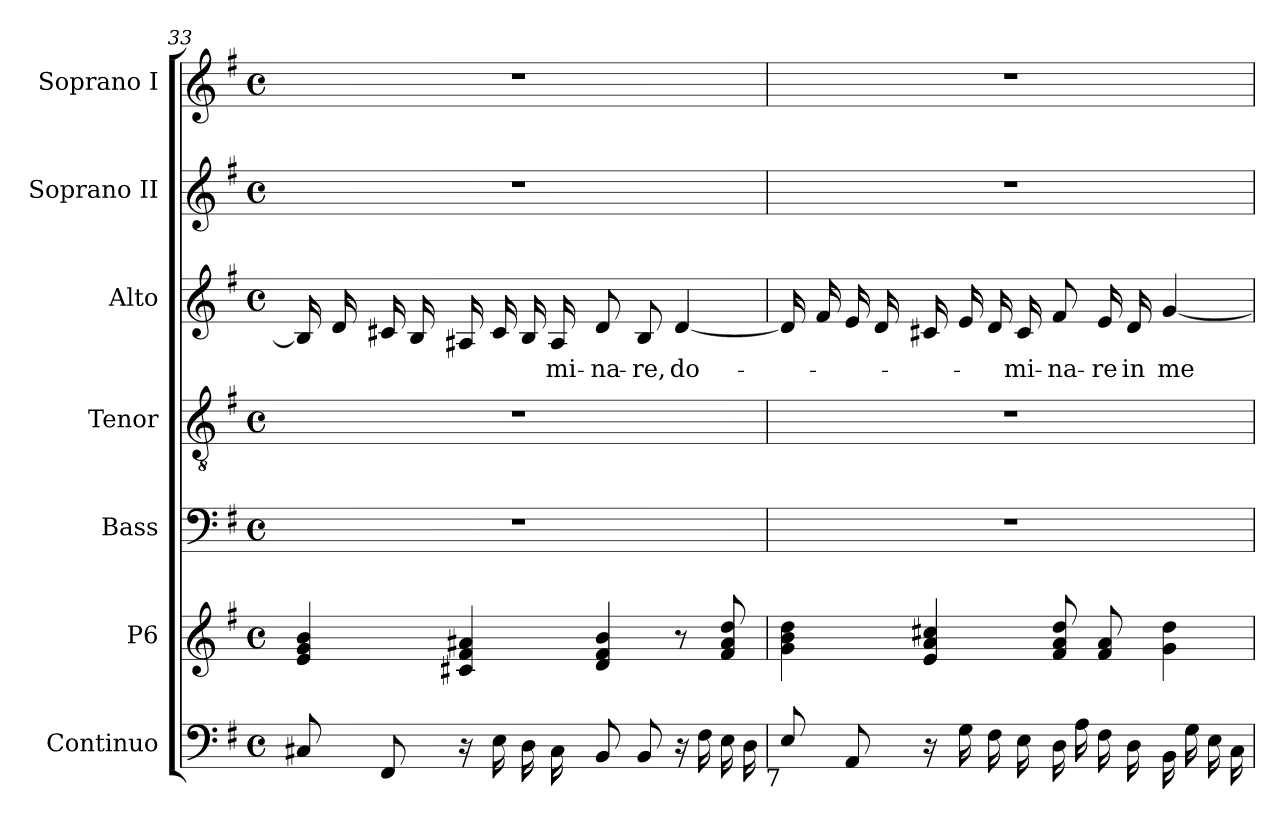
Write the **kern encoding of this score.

**kern	**kern	**kern	**kern	**kern	**text	**kern	**kern
*part7	*part6	*part5	*part4	*part3	*part3	*part2	*part1
*staff7	*staff6	*staff5	*staff4	*staff3	*staff3	*staff2	*staff1
*I"Continuo	*I"P6	*I"Bass	*I"Tenor	*I"Alto	*	*I"Soprano II	*I"Soprano I
*	*	*I'B.	*I'T.	*I'A.	*	*I'S.	*I'S.
!!LO:LB:g=z
*clefF4	*clefG2	*clefF4	*clefGv2	*clefG2	*	*clefG2	*clefG2
*	*	*	*ITrd7c12	*	*	*	*
*k[f#]	*k[f#]	*k[f#]	*k[f#]	*k[f#]	*	*k[f#]	*k[f#]
*G:	*G:	*G:	*G:	*G:	*	*G:	*G:
*M4/4	*M4/4	*M4/4	*M4/4	*M4/4	*	*M4/4	*M4/4
*met(c)	*met(c)	*met(c)	*met(c)	*met(c)	*	*met(c)	*met(c)
=33	=33	=33	=33	=33	=33	=33	=33
8C#Xi/	4ei/ 4gi 4bi	1r	1r	16Bi/]	.	1r	1r
.	.	.	.	16di/	.	.	.
8FF#i/	.	.	.	16c#Xi/	.	.	.
.	.	.	.	16Bi/	.	.	.
16r	4c#Xi/ 4f#i 4a#Xi	.	.	16A#Xi/	.	.	.
16Ei\	.	.	.	16c#i/	.	.	.
16Di\	.	.	.	16Bi/	.	.	.
!	!	!	!	!	!LO:LY:b:color=#000000	!	!
16C#i\	.	.	.	16A#i/	-mi-	.	.
!	!	!	!	!	!LO:LY:b:color=#000000	!	!
8BBi/	4di/ 4f#i 4bi	.	.	8di/	-na-	.	.
!	!	!	!	!	!LO:LY:b:color=#000000	!	!
8BBi/	.	.	.	8Bi/	-re,	.	.
!	!	!	!	!	!LO:LY:b:color=#000000	!	!
16r	8r	.	.	[<4di/	do-	.	.
16F#i\	.	.	.	.	.	.	.
16Ei\	8f#i/ 8a#i 8ddi	.	.	.	.	.	.
16Di\	.	.	.	.	.	.	.
=34	=34	=34	=34	=34	=34	=34	=34
!LO:TX:b:rj:t=7	!	!	!	!	!	!	!
8Ei/	4gi\ 4bi 4ddi	1r	1r	16di/]	.	1r	1r
.	.	.	.	16f#i/	.	.	.
8AAi/	.	.	.	16ei/	.	.	.
.	.	.	.	16di/	.	.	.
16r	4ei/ 4ai 4cc#Xi	.	.	16c#Xi/	.	.	.
16Gi\	.	.	.	16ei/	.	.	.
16F#i\	.	.	.	16di/	.	.	.
!	!	!	!	!	!LO:LY:b:color=#000000	!	!
16Ei\	.	.	.	16c#i/	-mi-	.	.
!	!	!	!	!	!LO:LY:b:color=#000000	!	!
16Di\	8f#i/ 8ai 8ddi	.	.	8f#i/	-na-	.	.
16Ai\	.	.	.	.	.	.	.
!	!	!	!	!	!LO:LY:b:color=#000000	!	!
16F#i\	8f#i/ 8ai	.	.	16ei/	-re	.	.
!	!	!	!	!	!LO:LY:b:color=#000000	!	!
16Di\	.	.	.	16di/	in	.	.
!	!	!	!	!	!LO:LY:b:color=#000000	!	!
16BBi\	4gi\ 4ddi	.	.	[<4gi/	me-	.	.
16Gi\	.	.	.	.	.	.	.
16Ei\	.	.	.	.	.	.	.
16Ci\	.	.	.	.	.	.	.
=	=	=	=	=	=	=	=
*-	*-	*-	*-	*-	*-	*-	*-
